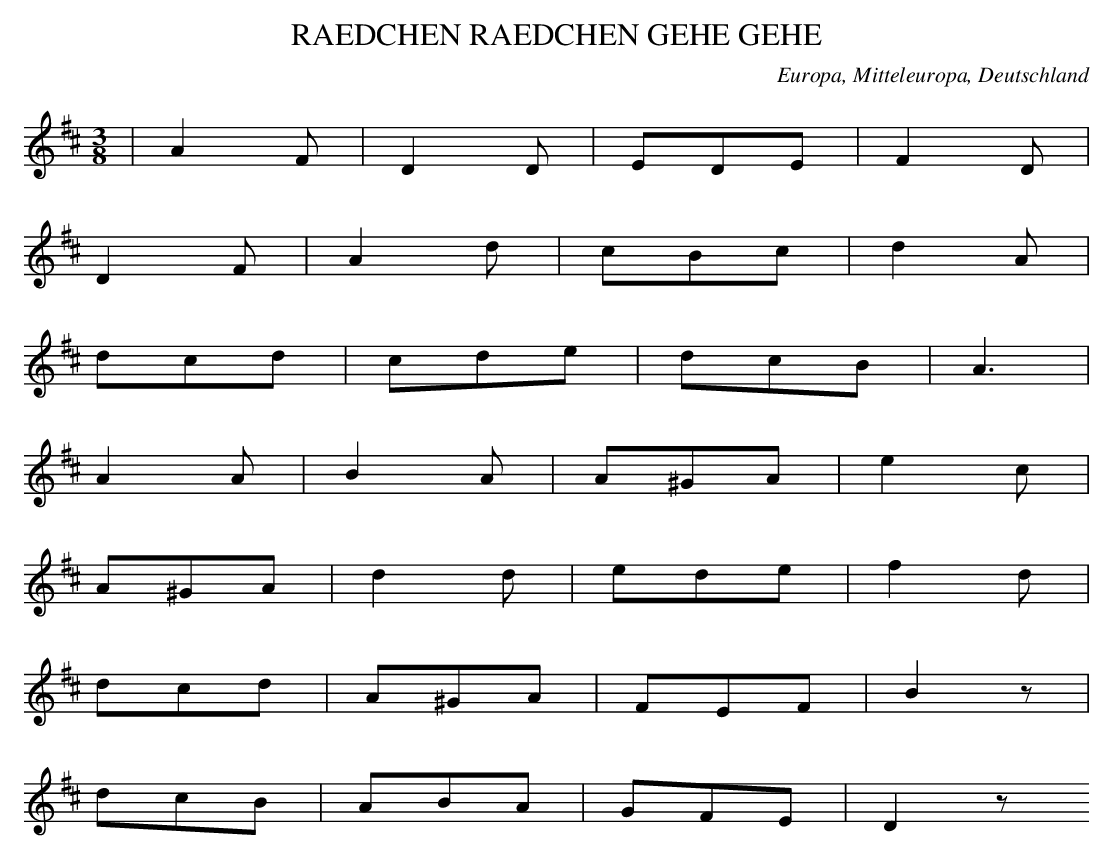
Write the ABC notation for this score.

X:1
T: RAEDCHEN RAEDCHEN GEHE GEHE
O: Europa, Mitteleuropa, Deutschland
M: 3/8
L: 1/8
K: D
 | A2F | D2D | EDE | F2D |
D2F | A2d | cBc | d2A |
dcd | cde | dcB | A3 |
A2A | B2A | A^GA | e2c |
A^GA | d2d | ede | f2d |
dcd | A^GA | FEF | B2z |
dcB | ABA | GFE | D2z
